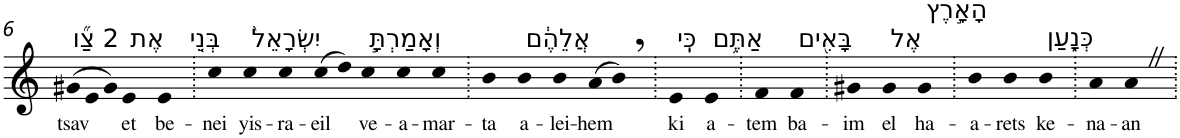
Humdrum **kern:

**kern	**text
*part1	*part1
*staff1	*staff1
*I"Piano	*
*I'Pno	*
!!LO:PB:g=z
*clefG2	*
*k[]	*
*Xtuplet	*
=6	=6
!LO:TX:a:t=2 צַ֞ו	!
!	!LO:LY:b
(>12g#X	tsav
12e	.
12g#)	.
!LO:TX:a:t=אֶת	!
!	!LO:LY:b
4e	et
!LO:TX:a:t=בְּנֵ֤י	!
!	!LO:LY:b
4e	be-
=7.	=7.
!	!LO:LY:b
4cc	-nei
!LO:TX:a:t=יִשְׂרָאֵל֙	!
!	!LO:LY:b
4cc	yis-
!	!LO:LY:b
4cc	-ra-
!	!LO:LY:b
(>8cc	-eil
8dd)	.
!LO:TX:a:t=וְאָמַרְתָּ֣	!
!	!LO:LY:b
4cc	ve-
!	!LO:LY:b
4cc	-a-
!	!LO:LY:b
4cc	-mar-
=8.	=8.
!	!LO:LY:b
4b	-ta
!LO:TX:a:t=אֲלֵהֶ֔ם	!
!	!LO:LY:b
4b	a-
!	!LO:LY:b
4b	-lei-
!	!LO:LY:b
(>8a	-hem
8b,)	.
=9.	=9.
!LO:TX:a:t=כִּֽי	!
!	!LO:LY:b
4e	ki
!LO:TX:a:t=אַתֶּ֥ם	!
!	!LO:LY:b
4e	a-
=10.	=10.
!	!LO:LY:b
4f	-tem
!LO:TX:a:t=בָּאִ֖ים	!
!	!LO:LY:b
4f	ba-
=11.	=11.
!	!LO:LY:b
4g#X	-im
!LO:TX:a:t=אֶל	!
!	!LO:LY:b
4g#	el
!LO:TX:a:t=הָאָ֣רֶץ	!
!	!LO:LY:b
4g#	ha-
=12.	=12.
!	!LO:LY:b
4b	-a-
!	!LO:LY:b
4b	-rets
!LO:TX:a:t=כְּנָ֑עַן	!
!	!LO:LY:b
4b	ke-
=13.	=13.
!	!LO:LY:b
4a	-na-
!	!LO:LY:b
4aZ	-an
=.	=.
*-	*-
